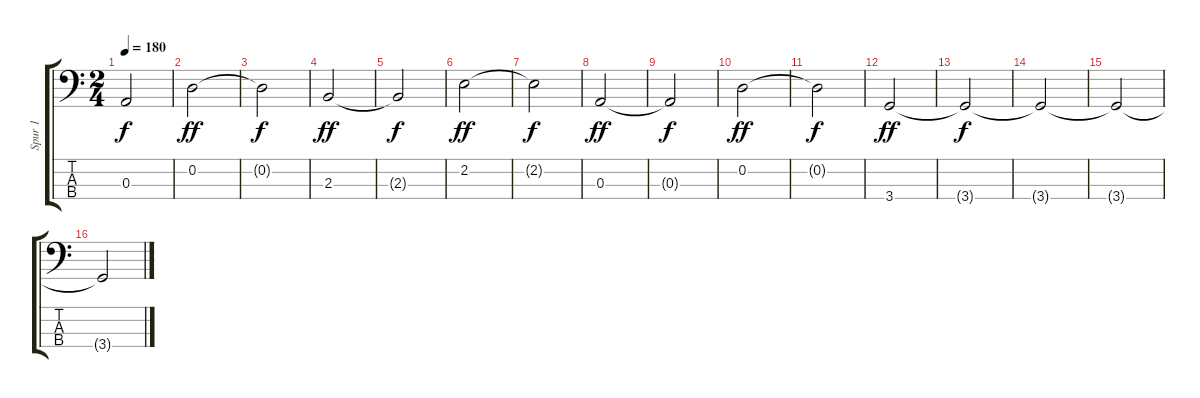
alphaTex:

\track ("Spur 1" "Spur 1") {instrument fretlessbass}
\staff {score tabs}
\tuning (G2 D2 A1 E1) {hide}
\ts (2 4)
\tempo 180
\clef f4
\ks c
0.3{t}.2{dy f} |
0.2.2{dy ff} |
0.2{t}.2{dy f} |
2.3.2{dy ff} |
2.3{t}.2{dy f} |
2.2.2{dy ff} |
2.2{t}.2{dy f} |
0.3.2{dy ff} |
0.3{t}.2{dy f} |
0.2.2{dy ff} |
0.2{t}.2{dy f} |
3.4.2{dy ff} |
3.4{t}.2{dy f} |
3.4{t}.2 |
3.4{t}.2 |
3.4{t}.2
